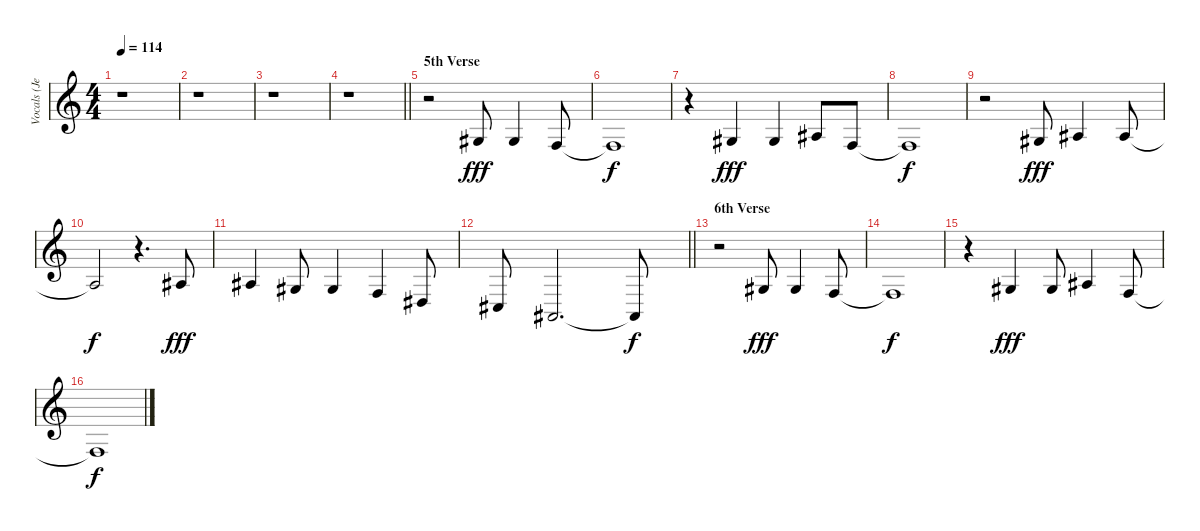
\track ("Vocals (Jerry)" "Vocals (Je") {instrument oboe}
\staff {score}
\tuning (Eb4 Bb3 Gb3 Db3 Ab2 Eb2) {hide}
\ts (4 4)
\tempo 114
\clef g2
\ks c
r.1{dy f} |
r.1 |
r.1 |
\barLineRight lightlight
r.1 |
\section ("" "5th Verse")
r.2 2.3.8{dy fff} 2.3.4 4.4.8 |
4.4{t}.1{dy f} |
r.4 2.3.4{dy fff} 2.3.4 0.2.8 4.4.8 |
4.4{t}.1{dy f} |
r.2 2.3.8{dy fff} 4.3.4 0.2.8 |
0.2{t}.2{dy f} r.4{d} 4.3.8{dy fff} |
4.3.4 2.3.8 2.3.4 4.4.4 2.4.8 |
\barLineRight lightlight
0.4.8 2.5.2{d} 2.5{t}.8{dy f} |
\section ("" "6th Verse")
r.2 2.3.8{dy fff} 2.3.4 4.4.8 |
4.4{t}.1{dy f} |
r.4 2.3.4{dy fff} 2.3.8 0.2.4 4.4.8 |
4.4{t}.1{dy f}
